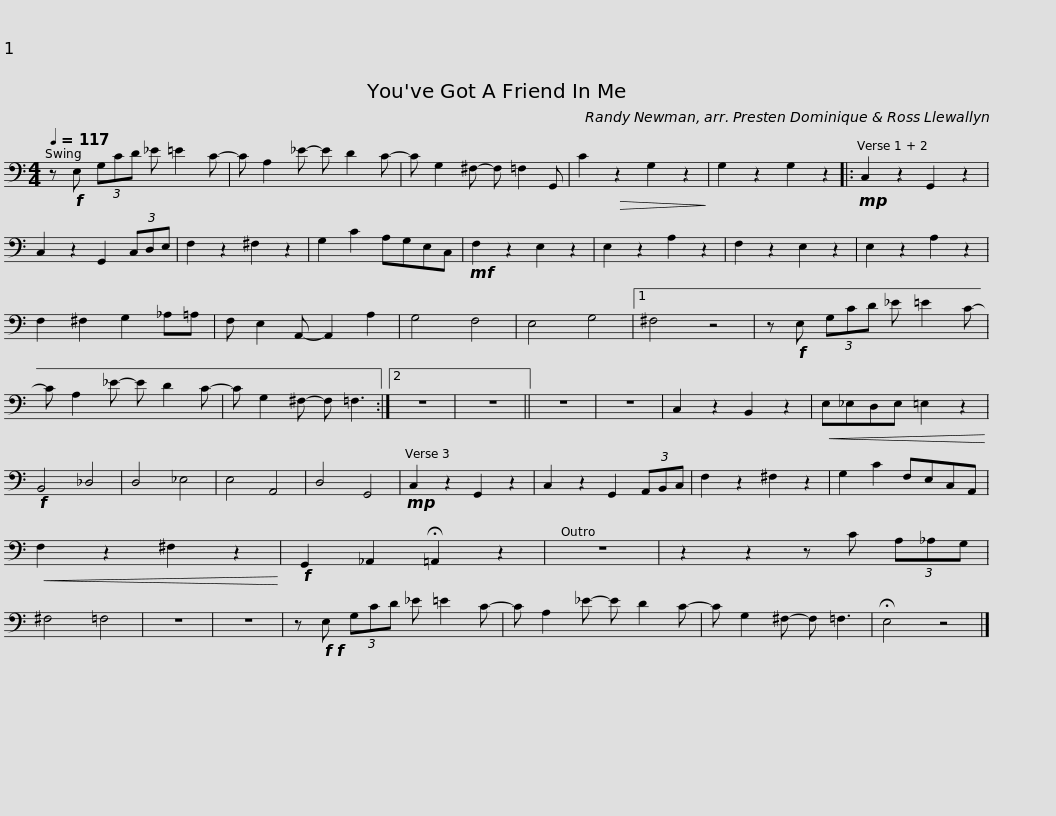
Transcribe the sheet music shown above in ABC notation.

X:1
L:1/8
Q:1/4=117
M:4/4
I:linebreak $
K:C
V:1 bass
V:1
 z!f! E, (3G,CD _E =E2 C- | C A,2 _E- E D2 C- | C G,2 ^F,- F, =F,2 G,, | C2!>(! z2 G,2 z2!>)! | G,2 z2 G,2 z2 |:$ %5
!mp! C,2 z2 G,,2 z2 | C,2 z2 G,,2 (3C,D,E, | F,2 z2 ^F,2 z2 | G,2 C2 A,G,E,C, |!mf! F,2 z2 E,2 z2 | %10
 E,2 z2 A,2 z2 | F,2 z2 E,2 z2 | E,2 z2 A,2 z2 |$ F,2 ^F,2 G,2 _A,=A, | F, E,2 A,,- A,,2 A,2 | %15
 G,4 F,4 | E,4 G,4 |1$ ^F,4 z4 | z!f! E, (3G,CD _E =E2 C- | C A,2 _E- E D2 C- | %20
 C G,2 ^F,- F, =F,3 :|2 z8 | z8 ||$ z8 | z8 | %25
 C,2 z2 B,,2 z2 |!<(! E,_E,D,E, =E,2 z2!<)! |!f! B,,4 _D,4 | D,4 _E,4 | E,4 A,,4 | %30
 D,4 G,,4 |$!mp! C,2 z2 G,,2 z2 | C,2 z2 G,,2 (3A,,B,,C, | F,2 z2 ^F,2 z2 | G,2 C2 F,E,C,A,, | %35
!<(! F,2 z2 ^F,2 z2!<)! |!f! G,,2 _A,,2 !fermata!=A,,2 z2 |$ z8 | z2 z2 z C (3A,_A,G, | ^F,4 =F,4 | %40
 z8 | z8 |$ z!f!!f! E, (3G,CD _E =E2 C- | C A,2 _E- E D2 C- | C G,2 ^F,- F, =F,3 | %45
 !fermata!E,4 z4 |] %46
